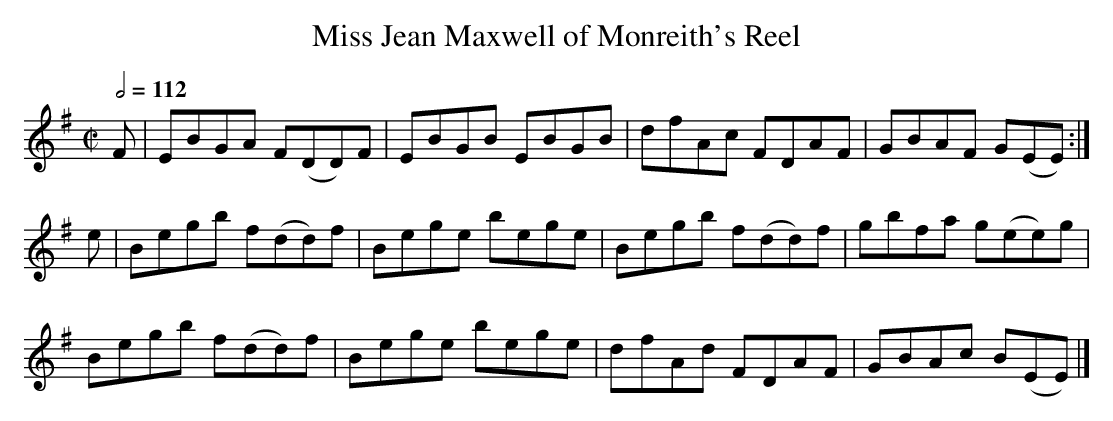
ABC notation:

X:1
T:Miss Jean Maxwell of Monreith's Reel
M:C|
L:1/8
Q:1/2=112
K:E Minor
F|EBGA F(DD)F|EBGB EBGB|dfAc FDAF  |GBAF G(EE):|
e|Begb f(dd)f|Bege bege|Begb f(dd)f|gbfa g(ee)g|
  Begb f(dd)f|Bege bege|dfAd FDAF  |GBAc B(EE)|]
